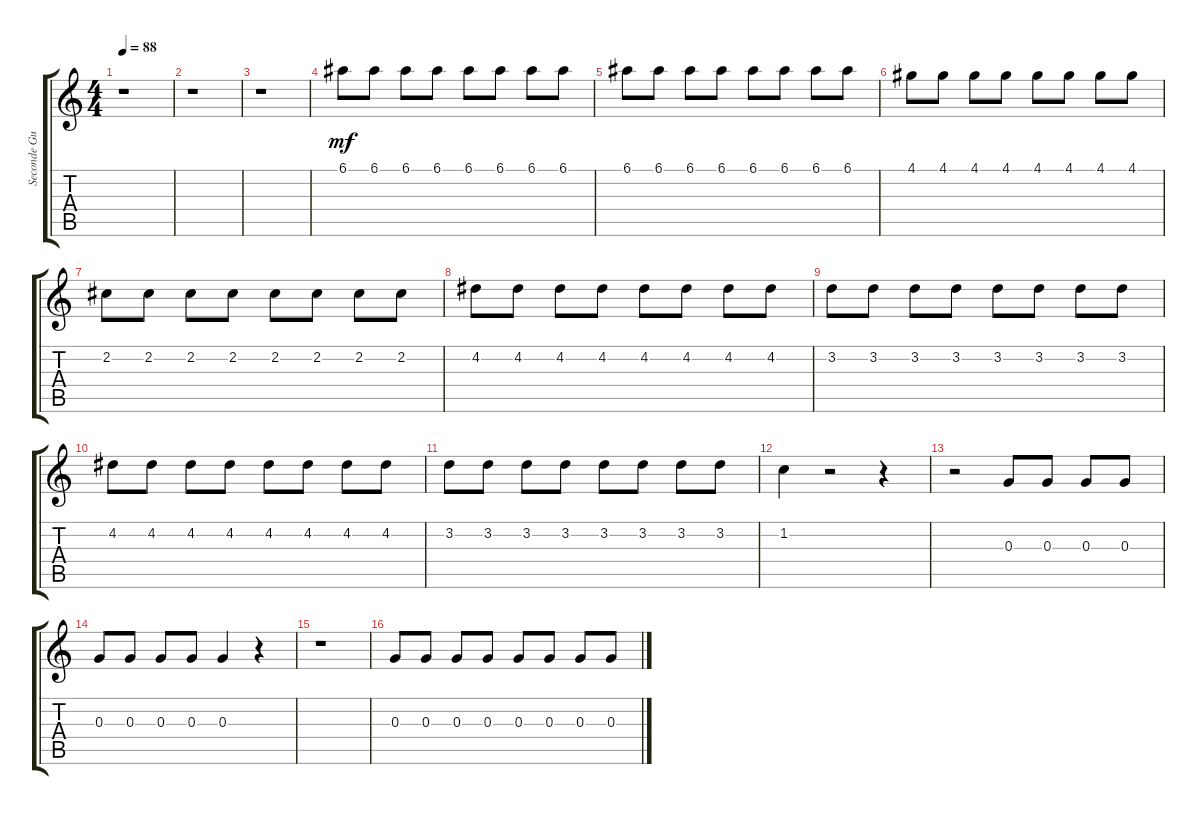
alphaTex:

\track ("Seconde Guitare" "Seconde Gu") {instrument acousticguitarsteel}
\staff {score tabs}
\tuning (E4 B3 G3 D3 A2 E2) {hide}
\ts (4 4)
\tempo 88
\clef g2
\ks c
r.1{dy mf instrument acousticguitarsteel} |
r.1 |
r.1 |
6.1.8 6.1.8 6.1.8 6.1.8 6.1.8 6.1.8 6.1.8 6.1.8 |
6.1.8 6.1.8 6.1.8 6.1.8 6.1.8 6.1.8 6.1.8 6.1.8 |
4.1.8 4.1.8 4.1.8 4.1.8 4.1.8 4.1.8 4.1.8 4.1.8 |
2.2.8 2.2.8 2.2.8 2.2.8 2.2.8 2.2.8 2.2.8 2.2.8 |
4.2.8 4.2.8 4.2.8 4.2.8 4.2.8 4.2.8 4.2.8 4.2.8 |
3.2.8 3.2.8 3.2.8 3.2.8 3.2.8 3.2.8 3.2.8 3.2.8 |
4.2.8 4.2.8 4.2.8 4.2.8 4.2.8 4.2.8 4.2.8 4.2.8 |
3.2.8 3.2.8 3.2.8 3.2.8 3.2.8 3.2.8 3.2.8 3.2.8 |
1.2.4 r.2 r.4 |
r.2 0.3.8 0.3.8 0.3.8 0.3.8 |
0.3.8 0.3.8 0.3.8 0.3.8 0.3.4 r.4 |
r.1 |
0.3.8 0.3.8 0.3.8 0.3.8 0.3.8 0.3.8 0.3.8 0.3.8
